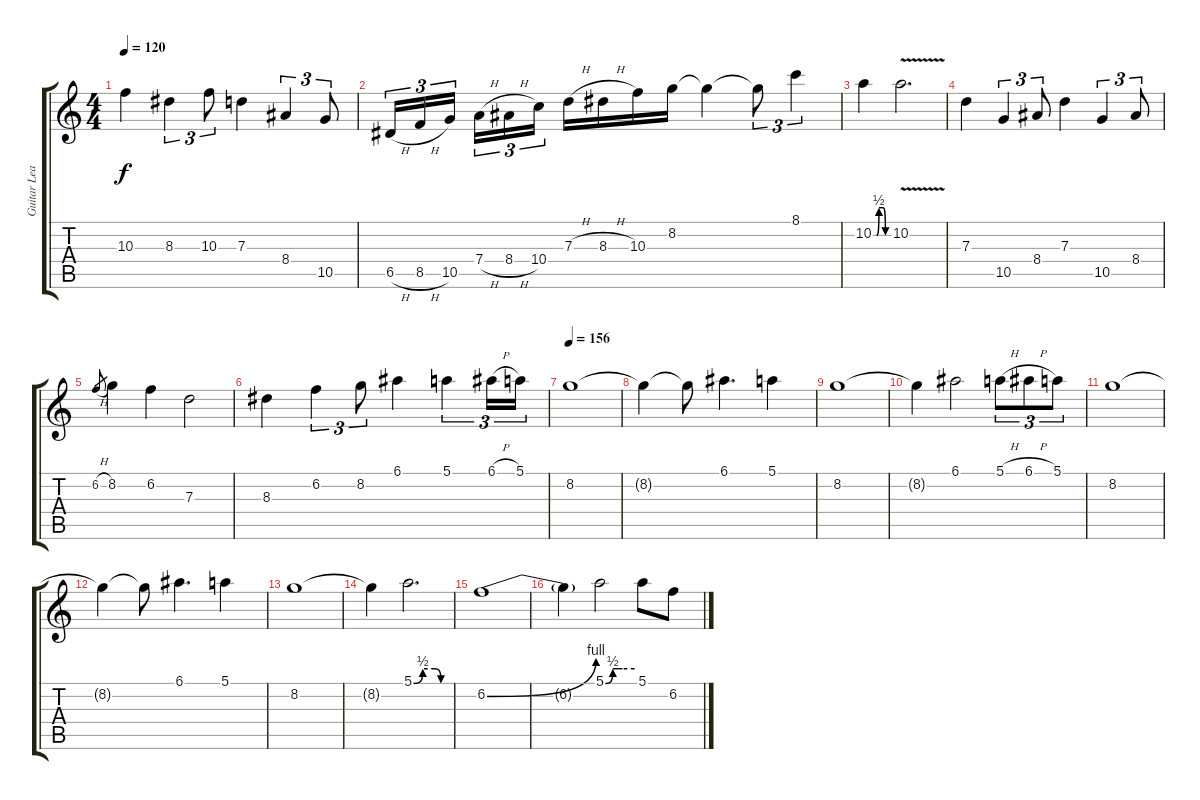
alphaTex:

\track ("Guitar Lead" "Guitar Lea") {instrument overdrivenguitar}
\staff {score tabs}
\tuning (E4 B3 G3 D3 A2 E2) {hide}
\ts (4 4)
\tempo 120
\clef g2
\ks c
10.3.4{dy f} 8.3.4{tu (3 2)} 10.3.8{tu (3 2)} 7.3.4 8.4.4{tu (3 2)} 10.5.8{tu (3 2)} |
6.5{h}.16{tu (3 2)} 8.5{h}.16{tu (3 2)} 10.5.16{tu (3 2) beam splitsecondary} 7.4{h}.16{tu (3 2)} 8.4{h}.16{tu (3 2)} 10.4.16{tu (3 2)} 7.3{h}.16 8.3{h}.16 10.3.16 8.2.16 8.2{t}.4 8.2{t}.8{tu (3 2)} 8.1.4{tu (3 2)} |
10.2{be (custom 0 0 13 0 22 2 38 2 47 0 60 0)}.4 10.2{v}.2{d} |
7.3.4 10.5.4{tu (3 2)} 8.4.8{tu (3 2)} 7.3.4 10.5.4{tu (3 2)} 8.4.8{tu (3 2)} |
6.2{h}.8{gr} 8.2.4 6.2.4 7.3.2 |
8.3.4 6.2.4{tu (3 2)} 8.2.8{tu (3 2)} 6.1.4 5.1.4{tu (3 2)} 6.1{h}.16{tu (3 2)} 5.1.16{tu (3 2)} |
\tempo 156
8.2.1{volume 10} |
8.2{t}.4 8.2{t}.8 6.1.4{d} 5.1.4 |
8.2.1 |
8.2{t}.4 6.1.2 5.1{h}.8{tu (3 2)} 6.1{h}.8{tu (3 2)} 5.1.8{tu (3 2)} |
8.2.1{volume 7} |
8.2{t}.4 8.2{t}.8 6.1.4{d} 5.1.4 |
8.2.1 |
8.2{t}.4 5.1{be (custom 0 0 15 2 35 2 45 0 60 0)}.2{d} |
6.2{be (bend 0 0 60 4)}.1{volume 4} |
6.2{t}.4{instrument overdrivenguitar} 5.1{be (custom 0 0 15 2 26 2 35 2 60 2)}.2 5.1.8 6.2.8
